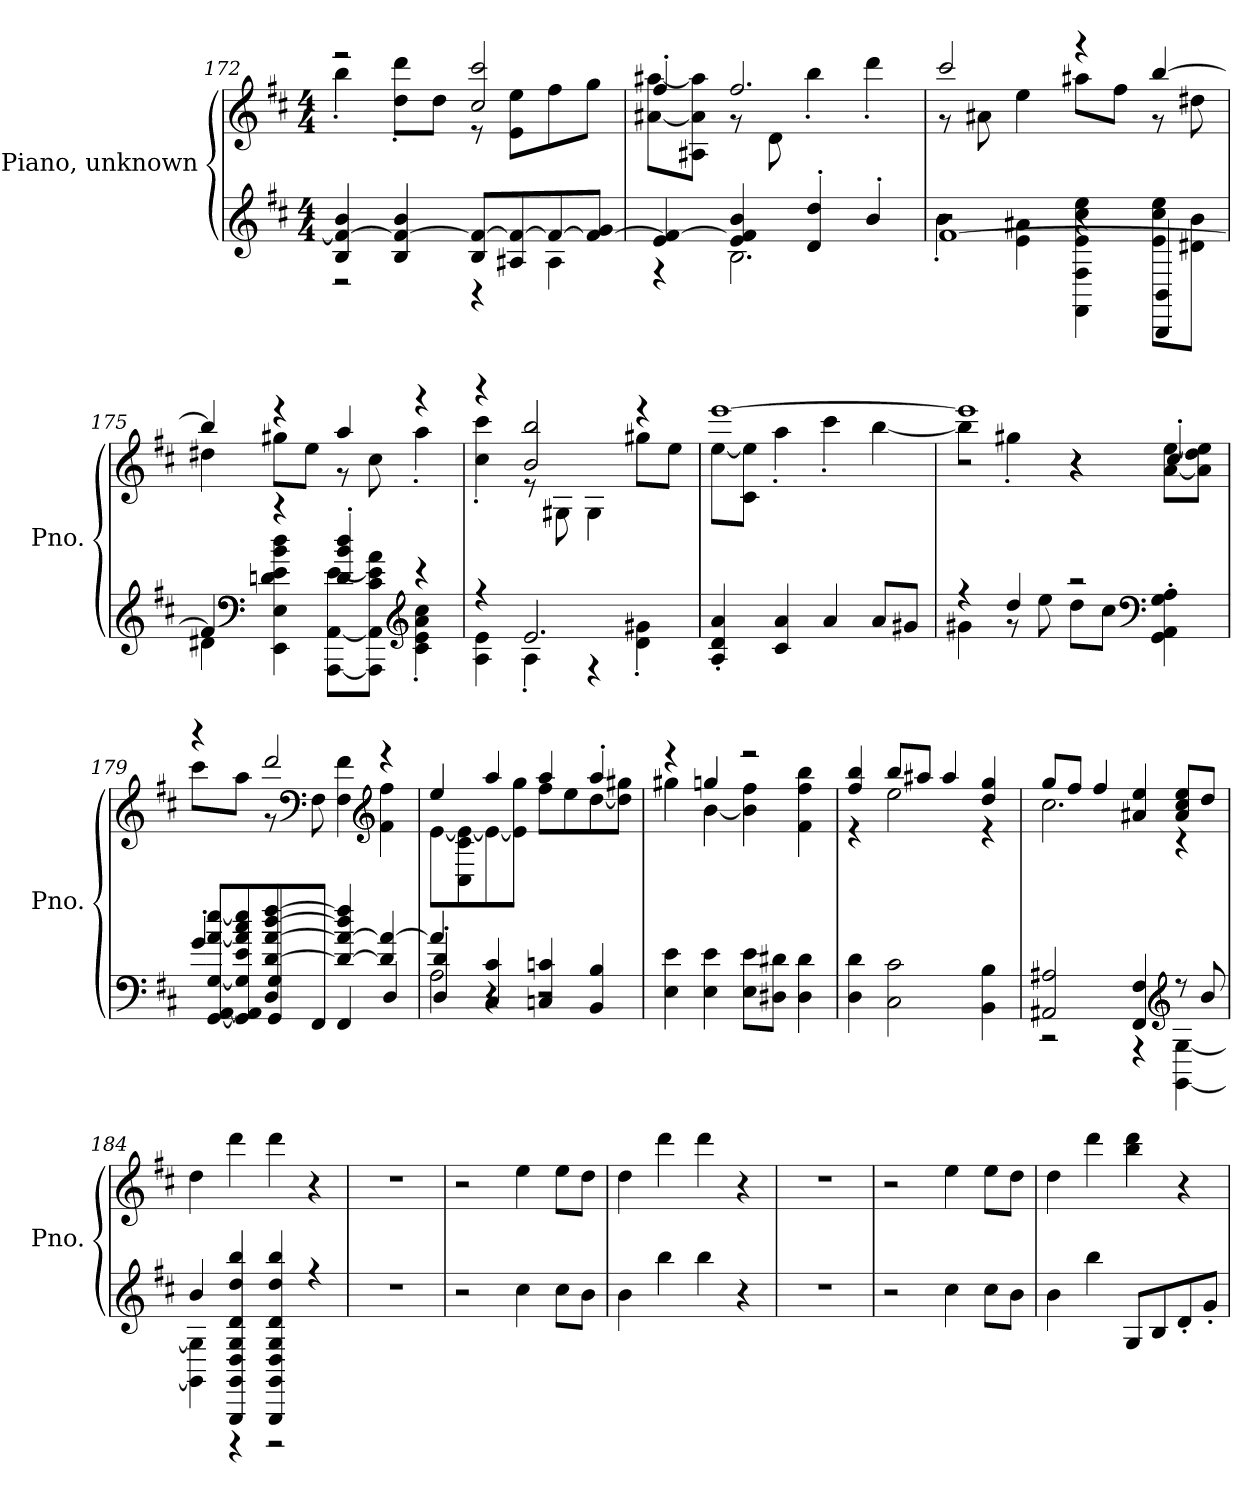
**kern	**kern
*part1	*part1
*staff2	*staff1
*I"Piano, unknown	*
*I'Pno.	*
!!LO:PB:g=z
*clefG2	*clefG2
*k[f#c#]	*k[f#c#]
*M4/4	*M4/4
=172	=172
*^	*^
4B/ 4f#/_ 4b/	2r	2r	4bb'\
4B/ 4f#/_ 4b/	.	.	8dd\' 8ddd\'L
.	.	.	8dd\J
8B/ 8f#/_L	4r	2cc#/ 2ccc#/	8r
8A#X/ 8f#/_	.	.	8e\ 8ee\L
8f#/_	4A#\	.	8ff#\
8f#/_ 8g/J	.	.	8gg\J
=173	=173	=173	=173
4e/ 4f#/_	4r	4ff#'/	[8a#X\ [8aa#X\L
.	.	.	8A#X\ 8a#\] 8aa#\]J
4e/ 4f#/] 4b/	2.B\	2.ff#/	8r
.	.	.	8d\
4d/' 4dd/'	.	.	4bb'\
4b'/	.	.	4ddd'\
=174	=174	=174	=174
*	*^	*	*
[1f#	4b'\	2r	2ccc#/	8r
.	.	.	.	8a#X\
.	4e\ 4a#X\	.	.	4ee\
.	4FF#\ 4F#\ 4e\ 4cc#\ 4ee\	4r	4r	8aa#X\L
.	.	.	.	8ff#\J
.	8e\ 8cc#\ 8ee\L	4BBB/ 4BB/	[4bb/	8r
.	8d#X\ 8b\J	.	.	8dd#X\
*	*v	*v	*	*
=175	=175	=175	=175
4f#/]	4d#X\	4bb/]	4dd#X\
*clefF4	*	*	*
4r	4EE\ 4E\ 4dn\ 4e\ 4b\ 4dd\	4r	8gg#X\L
.	.	.	8ee\J
4d/' 4b/' 4dd/'	[8AAA\ [8AA\ [8e\L	4aa/	8r
.	8AAA\] 8AA\] 8c#\ 8e\] 8a\J	.	8cc#\
*clefG2	*	*	*
4r	4c#\' 4e\' 4a\' 4cc#\'	4r	4aa'\
!!LO:LB:g=z	!!
=176	=176	=176	=176
4r	4A\ 4e\	4r	4cc#\' 4ccc#\'
2.e/	4A'\	2b/ 2bb/	8r
.	.	.	8G#X\
.	4r	.	4G#\
.	4d\' 4g#X\'	4r	8gg#X\L
.	.	.	8ee\J
*v	*v	*	*
=177	=177	=177
4A/' 4d/' 4a/'	[1eee	[8ee\L
.	.	8c#\ 8ee\]J
4c#/ 4a/	.	4aa'\
4a/	.	4ccc#'\
8a/L	.	[4bb\
8g#X/J	.	.
=178	=178	=178
*^	*	*^
4r	4g#X\	1eee]	4bb\]	2r
4dd/	8r	.	4gg#X'\	.
.	8ee\	.	.	.
2r	8dd\L	.	4r	4r
.	8cc#\J	.	.	.
*clefF4	*	*	*	*
.	4GG\' 4AA\' 4G\' 4A\'	.	[8a\ [8ee\L	4cc#'/
.	.	.	8a\] 8dd\ 8ee\]J	.
*	*	*	*v	*v
=179	=179	=179	=179
4g'/	[8GG/ [8AA/ [8G/ [8a/ [8ee/L	4r	8ccc#\L
.	8GG/] 8AA/] 8G/] 8e/ 8a/] 8cc#/ 8ee/]	.	8aa\J
4D/ [4d/ [4a/ [4dd/ [4ff#/	8GG/ 8G/	2ddd/	8r
*	*	*clefF4	*
.	8FF#/J	.	8F#\
4d/_ 4a/_ 4dd/] 4ff#/]	4FF#/	.	4F#\ 4f#\
*	*	*clefG2	*
4d/] 4a/_	4D/	4r	4f#\ 4ff#\
!!LO:LB:g=z	!!
=180	=180	=180	=180
*	*^	*	*
4a/]	2A\	4D/' 4d/'	4ee/	[8e\L
.	.	.	.	8C#\ 8c#\ 8e\_
4r	.	4C#/ 4c#/	4aa/	8e\_
.	.	.	.	8e\] 8gg\J
2r	2r	4Cn/ 4cn/	4aa/	8ff#\L
.	.	.	.	8ee\
.	.	4BB/ 4B/	4aa'/	[8dd\
.	.	.	.	8dd\] 8gg#X\J
*v	*v	*v	*	*
=181	=181	=181
4E\ 4e\	4r	4gg#X\
4E\ 4e\	4ggn/	[4b\
8E\ 8e\L	2r	4b\] 4ff#\
8D#X\ 8d#X\J	.	.
4D#\ 4d#\	.	4f#\ 4ff#\ 4bb\
=182	=182	=182
4D\ 4d\	4ff#/ 4bb/	4r
2C#\ 2c#\	8bb/L	2ee\
.	8aa#X/J	.
.	4aa#/	.
4BB\ 4B\	4dd/ 4gg/	4r
=183	=183	=183
*^	*	*
2AA#X/ 2A#X/	2r	8gg/L	2.cc#\
.	.	8ff#/J	.
.	.	4ff#/	.
4FF#/ 4F#/	4r	4a#X/ 4ee/	.
*clefG2	*	*	*
8r	[4GG\ [4G\	8a#/ 8cc#/ 8ee/L	4r
8b/	.	8dd/J	.
*	*	*v	*v
=184	=184	=184
4b/	4GG\] 4G\]	4dd\
4GGG/ 4GG/ 4D/ 4G/ 4d/ 4dd/ 4bb/	4r	4ddd\
4GGG/ 4GG/ 4D/ 4G/ 4d/ 4dd/ 4bb/	2r	4ddd\
4r	.	4r
*v	*v	*
!!LO:LB:g=z
=185	=185
1r	1r
=186	=186
2r	2r
4cc#\	4ee\
8cc#\L	8ee\L
8b\J	8dd\J
=187	=187
4b\	4dd\
4bb\	4ddd\
4bb\	4ddd\
4r	4r
=188	=188
1r	1r
=189	=189
2r	2r
4cc#\	4ee\
8cc#\L	8ee\L
8b\J	8dd\J
=190	=190
4b\	4dd\
4bb\	4ddd\
8G/L	4bb\ 4ddd\
8B/	.
8d'/	4r
8g'/J	.
=	=
*-	*-
